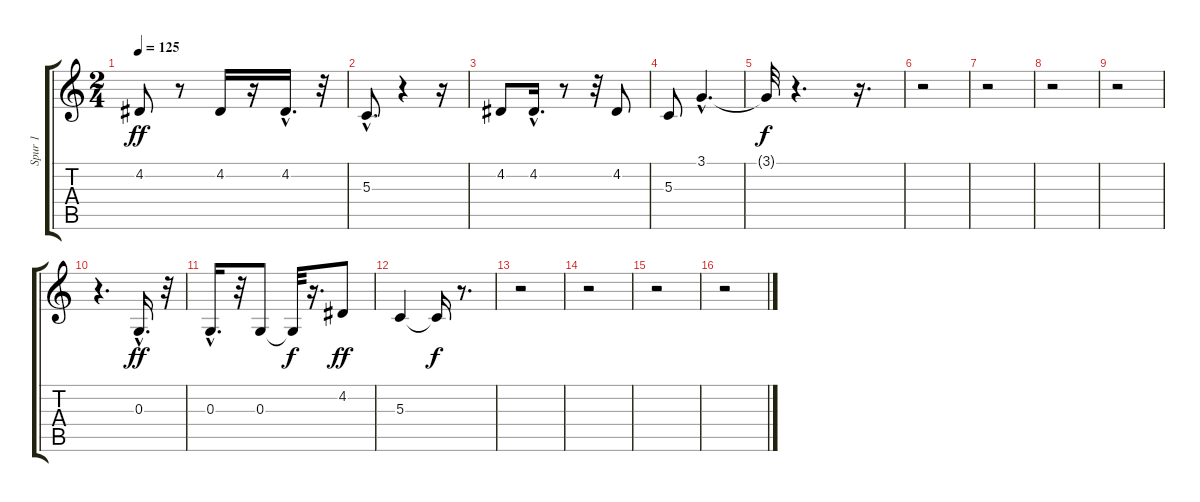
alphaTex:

\track ("Spur 1" "Spur 1") {instrument flute}
\staff {score tabs}
\tuning (E4 B3 G3 D3 A2 E2) {hide}
\ts (2 4)
\tempo 125
\clef g2
\ks c
4.2.8{dy ff} r.8 4.2.16 r.16 4.2{hac}.16{d} r.32 |
5.3{hac}.8{d} r.4 r.16 |
4.2.8 4.2{hac}.16{d} r.8 r.32 4.2.8 |
5.3.8 3.1{hac}.4{d} |
3.1{t}.32{dy f} r.4{d} r.16{d} |
r.2 |
r.2 |
r.2 |
r.2 |
r.4{d} 0.3{hac}.16{d dy ff} r.32 |
0.3{hac}.16{d} r.32 0.3.8 0.3{t}.32{dy f} r.16{d} 4.2.8{dy ff} |
5.3.4 5.3{t}.16{dy f} r.8{d} |
r.2 |
r.2 |
r.2 |
r.2
